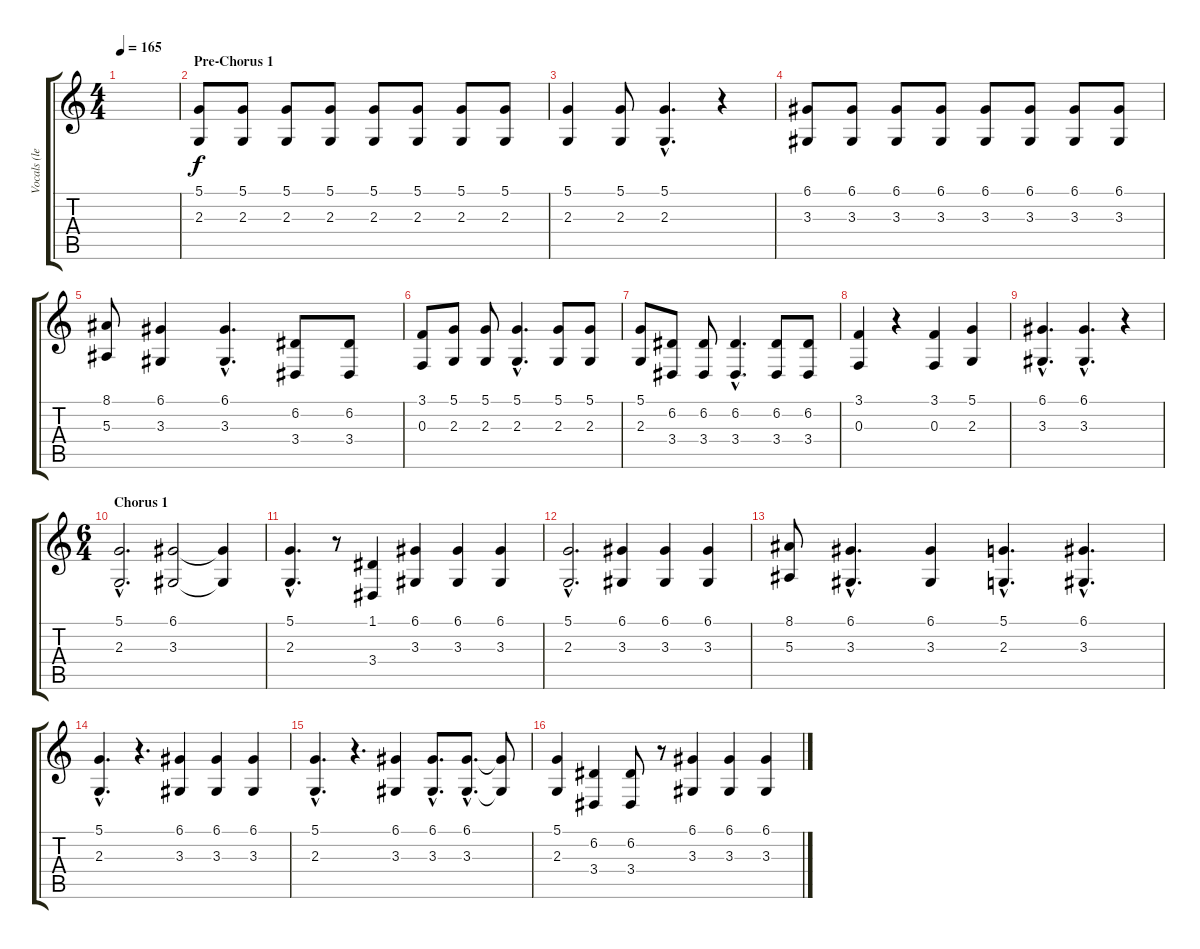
\track ("Vocals (lead)" "Vocals (le") {instrument stringensemble1}
\staff {score tabs}
\tuning (D4 A3 F3 C3 G2 C2) {hide}
\ts (4 4)
\tempo 165
\clef g2
\ks c
|
\section ("" "Pre-Chorus 1")
(5.1 2.3).8 (5.1 2.3).8 (5.1 2.3).8 (5.1 2.3).8 (5.1 2.3).8 (5.1 2.3).8 (5.1 2.3).8 (5.1 2.3).8 |
(5.1 2.3).4 (5.1 2.3).8 (5.1{hac} 2.3{hac}).4{d} r.4 |
(6.1 3.3).8 (6.1 3.3).8 (6.1 3.3).8 (6.1 3.3).8 (6.1 3.3).8 (6.1 3.3).8 (6.1 3.3).8 (6.1 3.3).8 |
(8.1 5.3).8 (6.1 3.3).4 (6.1{hac} 3.3{hac}).4{d} (6.2 3.4).8 (6.2 3.4).8 |
(3.1 0.3).8 (5.1 2.3).8 (5.1 2.3).8 (5.1{hac} 2.3{hac}).4{d} (5.1 2.3).8 (5.1 2.3).8 |
(5.1 2.3).8 (6.2 3.4).8 (6.2 3.4).8 (6.2{hac} 3.4{hac}).4{d} (6.2 3.4).8 (6.2 3.4).8 |
(3.1 0.3).4 r.4 (3.1 0.3).4 (5.1 2.3).4 |
(6.1{hac} 3.3{hac}).4{d} (6.1{hac} 3.3{hac}).4{d} r.4 |
\ts (6 4)
\section ("" "Chorus 1")
(5.1{hac} 2.3{hac}).2{d} (6.1 3.3).2 (6.1{t} 3.3{t}).4 |
(5.1{hac} 2.3{hac}).4{d} r.8 (1.1 3.4).4 (6.1 3.3).4 (6.1 3.3).4 (6.1 3.3).4 |
(5.1{hac} 2.3{hac}).2{d} (6.1 3.3).4 (6.1 3.3).4 (6.1 3.3).4 |
(8.1 5.3).8 (6.1{hac} 3.3{hac}).4{d} (6.1 3.3).4 (5.1{hac} 2.3{hac}).4{d} (6.1{hac} 3.3{hac}).4{d} |
(5.1{hac} 2.3{hac}).4{d} r.4{d} (6.1 3.3).4 (6.1 3.3).4 (6.1 3.3).4 |
(5.1{hac} 2.3{hac}).4{d} r.4{d} (6.1 3.3).4 (6.1{hac} 3.3{hac}).8{d} (6.1{hac} 3.3{hac}).8{d} (6.1{t} 3.3{t}).8 |
(5.1 2.3).4 (6.2 3.4).4 (6.2 3.4).8 r.8 (6.1 3.3).4 (6.1 3.3).4 (6.1 3.3).4
